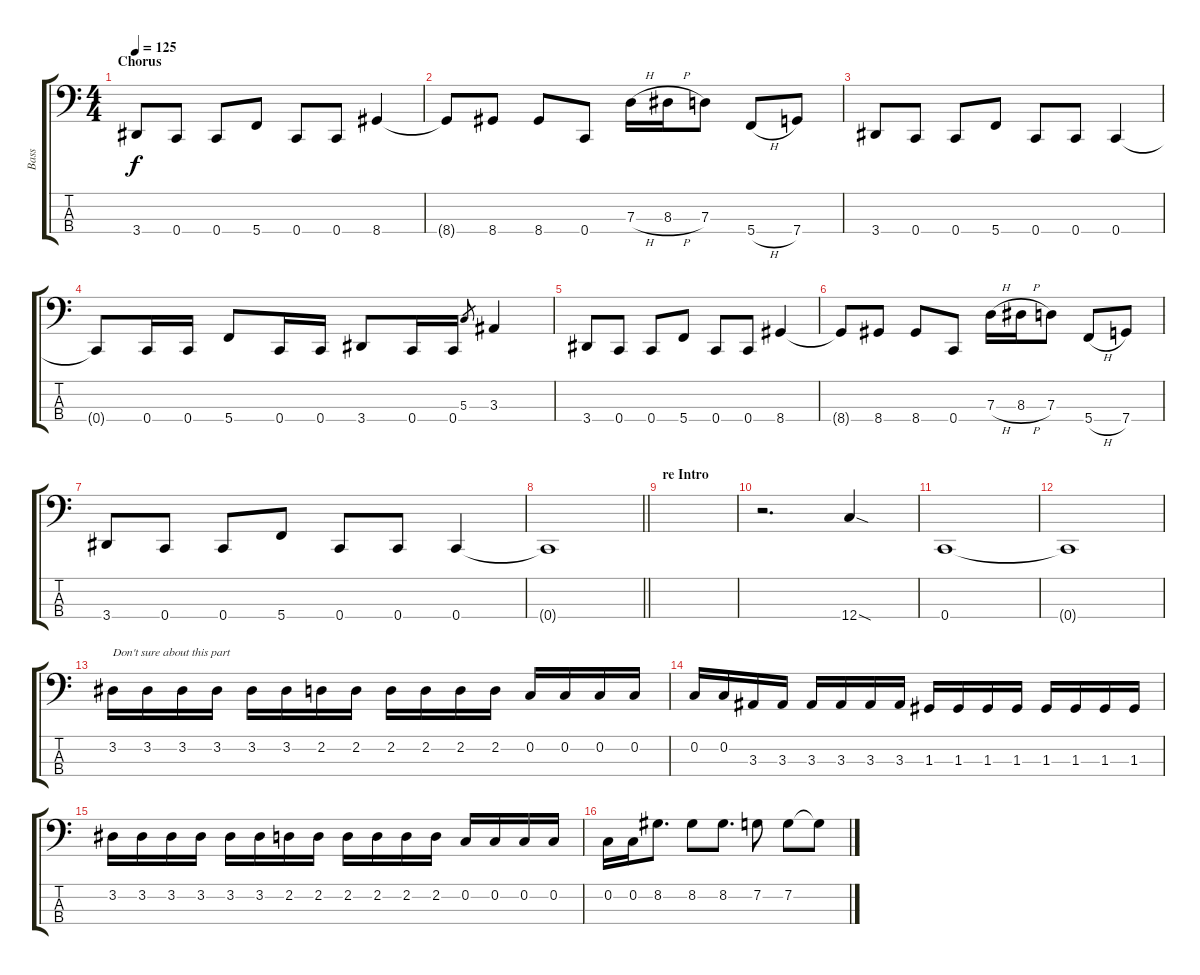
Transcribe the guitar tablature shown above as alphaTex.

\track ("Bass" "Bass") {instrument electricbasspick}
\staff {score tabs}
\tuning (F2 C2 G1 C1) {hide}
\ts (4 4)
\section ("" "Chorus")
\tempo 125
\clef f4
\ks c
3.4.8{dy f} 0.4.8 0.4.8 5.4.8 0.4.8 0.4.8 8.4.4 |
8.4{t}.8 8.4.8 8.4.8 0.4.8 7.3{h}.16 8.3{h}.16 7.3.8 5.4{h}.8 7.4.8 |
3.4.8 0.4.8 0.4.8 5.4.8 0.4.8 0.4.8 0.4.4 |
0.4{t}.8 0.4.16 0.4.16 5.4.8 0.4.16 0.4.16 3.4.8 0.4.16 0.4.16 5.3.8{gr} 3.3.4 |
3.4.8 0.4.8 0.4.8 5.4.8 0.4.8 0.4.8 8.4.4 |
8.4{t}.8 8.4.8 8.4.8 0.4.8 7.3{h}.16 8.3{h}.16 7.3.8 5.4{h}.8 7.4.8 |
3.4.8 0.4.8 0.4.8 5.4.8 0.4.8 0.4.8 0.4.4 |
\barLineRight lightlight
0.4{t}.1 |
\section ("" "re Intro")
|
r.2{d} 12.4{sod}.4 |
0.4.1 |
0.4{t}.1 |
3.2.16{txt "Don't sure about this part"} 3.2.16 3.2.16 3.2.16 3.2.16 3.2.16 2.2.16 2.2.16 2.2.16 2.2.16 2.2.16 2.2.16 0.2.16 0.2.16 0.2.16 0.2.16 |
0.2.16 0.2.16 3.3.16 3.3.16 3.3.16 3.3.16 3.3.16 3.3.16 1.3.16 1.3.16 1.3.16 1.3.16 1.3.16 1.3.16 1.3.16 1.3.16 |
3.2.16 3.2.16 3.2.16 3.2.16 3.2.16 3.2.16 2.2.16 2.2.16 2.2.16 2.2.16 2.2.16 2.2.16 0.2.16 0.2.16 0.2.16 0.2.16 |
0.2.16 0.2.16 8.2.8{d} 8.2.8 8.2.8{d} 7.2.8 7.2.8 7.2{t}.8
